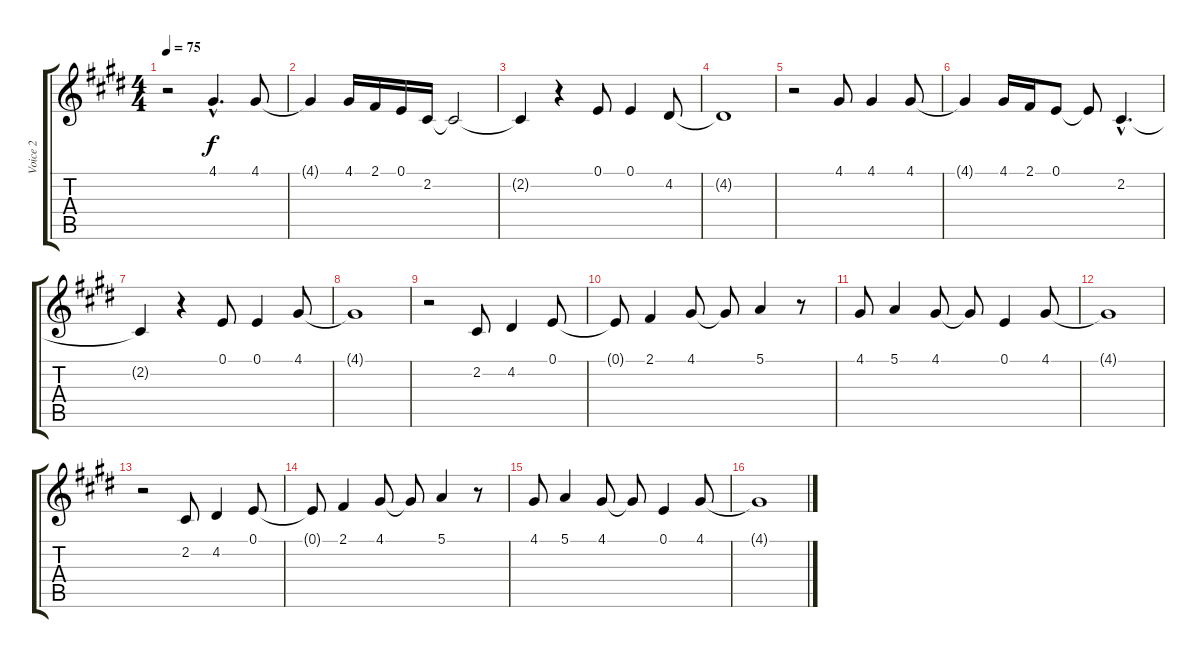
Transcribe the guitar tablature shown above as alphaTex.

\track ("Voice 2" "Voice 2") {instrument englishhorn}
\staff {score tabs}
\tuning (E4 B3 G3 D3 A2 E2) {hide}
\ts (4 4)
\tempo 75
\clef g2
\ks e
r.2{dy f instrument englishhorn} 4.1{hac}.4{d} 4.1.8 |
4.1{t}.4 4.1.16 2.1.16 0.1.16 2.2.16 2.2{t}.2 |
2.2{t}.4 r.4 0.1.8 0.1.4 4.2.8 |
4.2{t}.1 |
r.2 4.1.8 4.1.4 4.1.8 |
4.1{t}.4 4.1.16 2.1.16 0.1.8 0.1{t}.8 2.2{hac}.4{d} |
2.2{t}.4 r.4 0.1.8 0.1.4 4.1.8 |
4.1{t}.1 |
r.2 2.2.8 4.2.4 0.1.8 |
0.1{t}.8 2.1.4 4.1.8 4.1{t}.8 5.1.4 r.8 |
4.1.8 5.1.4 4.1.8 4.1{t}.8 0.1.4 4.1.8 |
4.1{t}.1 |
r.2 2.2.8 4.2.4 0.1.8 |
0.1{t}.8 2.1.4 4.1.8 4.1{t}.8 5.1.4 r.8 |
4.1.8 5.1.4 4.1.8 4.1{t}.8 0.1.4 4.1.8 |
4.1{t}.1
